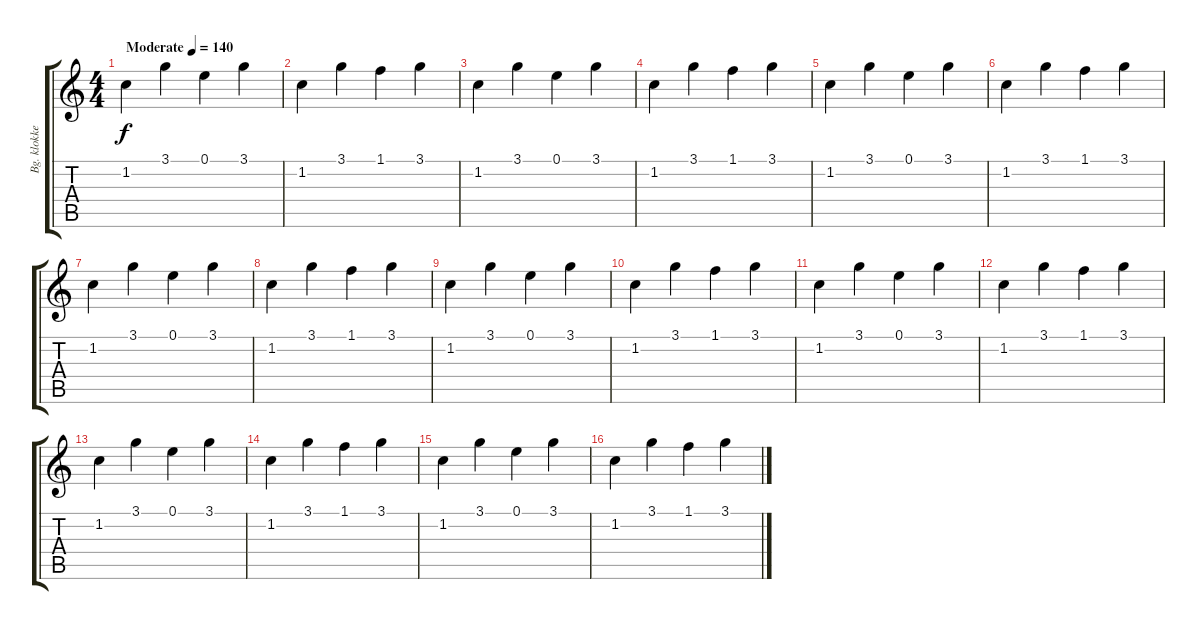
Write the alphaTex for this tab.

\track ("Bg. klokkespil" "Bg. klokke") {instrument vibraphone}
\staff {score tabs}
\tuning (E5 B4 G4 D4 A3 E3) {hide}
\ts (4 4)
\tempo (140 "Moderate")
\clef g2
\ks c
1.2.4{dy f instrument vibraphone} 3.1.4 0.1.4 3.1.4 |
1.2.4 3.1.4 1.1.4 3.1.4 |
1.2.4 3.1.4 0.1.4 3.1.4 |
1.2.4 3.1.4 1.1.4 3.1.4 |
1.2.4 3.1.4 0.1.4 3.1.4 |
1.2.4 3.1.4 1.1.4 3.1.4 |
1.2.4 3.1.4 0.1.4 3.1.4 |
1.2.4 3.1.4 1.1.4 3.1.4 |
1.2.4 3.1.4 0.1.4 3.1.4 |
1.2.4 3.1.4 1.1.4 3.1.4 |
1.2.4 3.1.4 0.1.4 3.1.4 |
1.2.4 3.1.4 1.1.4 3.1.4 |
1.2.4 3.1.4 0.1.4 3.1.4 |
1.2.4 3.1.4 1.1.4 3.1.4 |
1.2.4 3.1.4 0.1.4 3.1.4 |
1.2.4 3.1.4 1.1.4 3.1.4
